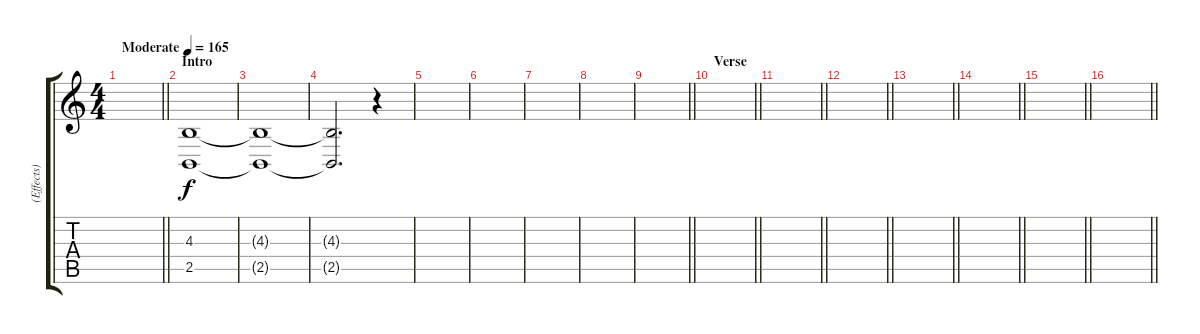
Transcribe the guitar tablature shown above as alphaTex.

\track ("(Effects)" "(Effects)") {instrument applause}
\staff {score tabs}
\tuning (E4 B3 G3 D3 A2 E2) {hide}
\ts (4 4)
\tempo (165 "Moderate")
\clef g2
\barLineRight lightlight
\ks c
|
\section ("" "Intro")
(4.3 2.5).1 |
(4.3{t} 2.5{t}).1 |
(4.3{t} 2.5{t}).2{d} r.4 |
|
|
|
|
\barLineRight lightlight
|
\section ("" "Verse")
\barLineRight lightlight
|
\barLineRight lightlight
|
\barLineRight lightlight
|
\barLineRight lightlight
|
\barLineRight lightlight
|
\barLineRight lightlight
|
\barLineRight lightlight
